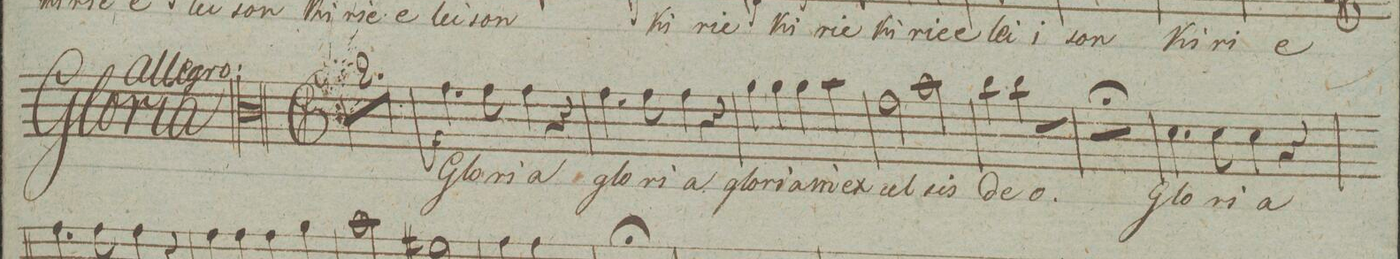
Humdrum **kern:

**kern	**text	**dynam
*I"Alto.	*	*
*clefC3	*	*
*k[]	*	*
*met(c|)	*	*
*M2/2	*	*
1r	.	.
=2	=2	=2
1r	.	.
=3	=3	=3
4.g\	Glo-	f
8g\	-ri-	.
4g\	-a	.
4r	.	.
=4	=4	=4
4.g\	glo-	.
8g\	-ri-	.
4g\	-a	.
4r	.	.
=5	=5	=5
4a\	glo-	.
4a\	-ria	.
4a\	in	.
4b\	ex-	.
=6	=6	=6
*2\right	*	*
2g\	-cel-	.
2b\	-sis	.
=7	=7	=7
4cc\	de-	.
4cc\	-o.	.
2r	.	.
=8	=8	=8
1r;	.	.
=9	=9	=9
4.d\	Glo-	.
8d\	-ri-	.
4d\	-a	.
4r	.	.
=10	=10	=10
*-	*-	*-
